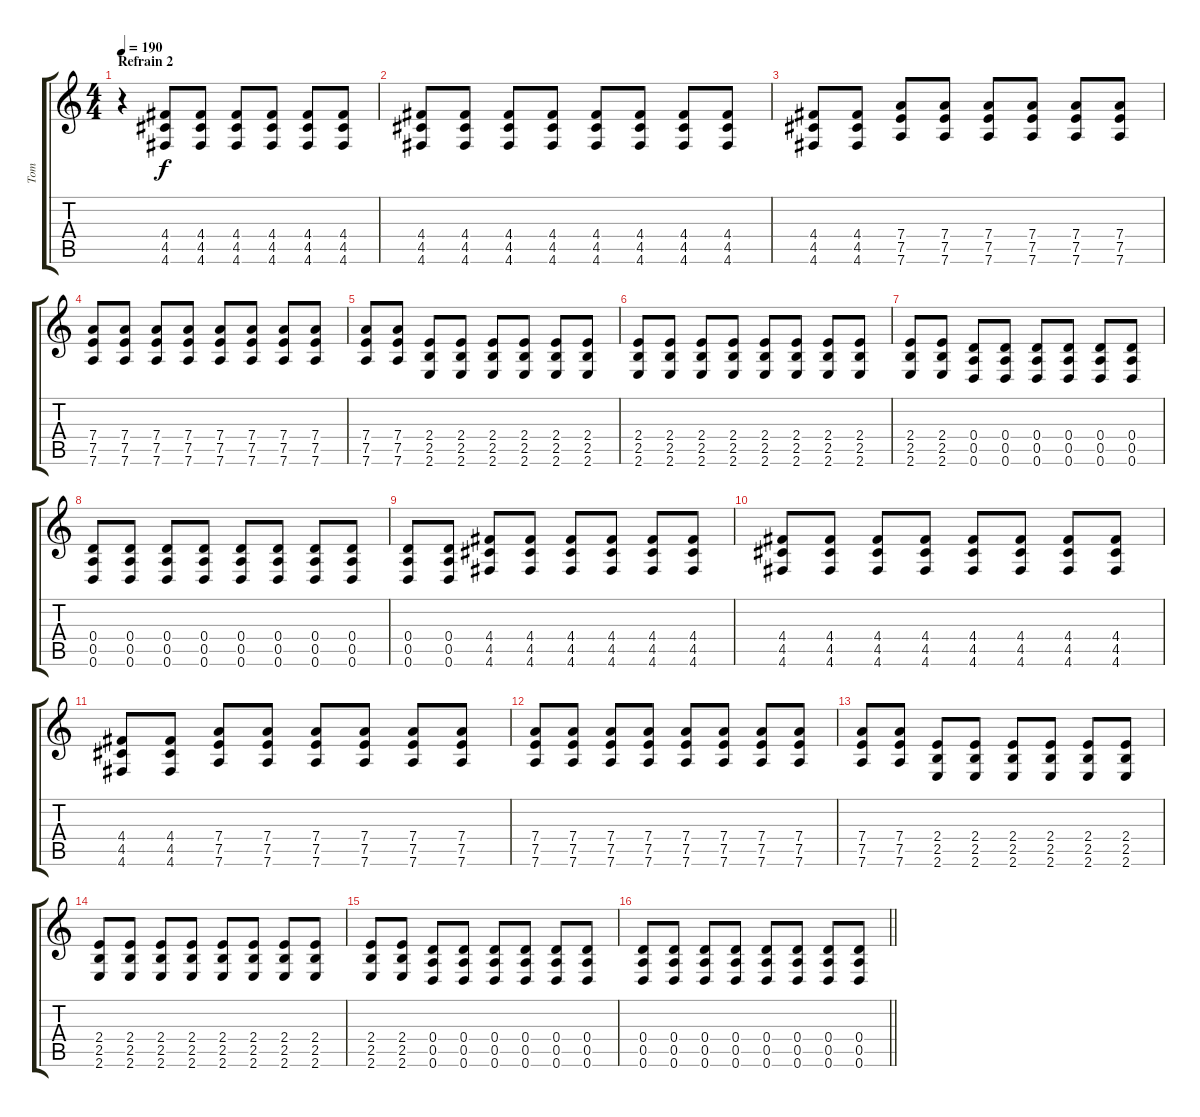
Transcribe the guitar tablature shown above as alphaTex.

\track ("Tom" "Tom") {instrument distortionguitar}
\staff {score tabs}
\tuning (E4 B3 G3 D3 A2 D2) {hide}
\ts (4 4)
\section ("" "Refrain 2")
\tempo 190
\clef g2
\ks c
r.4{dy f} (4.4 4.5 4.6).8 (4.4 4.5 4.6).8 (4.4 4.5 4.6).8 (4.4 4.5 4.6).8 (4.4 4.5 4.6).8 (4.4 4.5 4.6).8 |
(4.4 4.5 4.6).8 (4.4 4.5 4.6).8 (4.4 4.5 4.6).8 (4.4 4.5 4.6).8 (4.4 4.5 4.6).8 (4.4 4.5 4.6).8 (4.4 4.5 4.6).8 (4.4 4.5 4.6).8 |
(4.4 4.5 4.6).8 (4.4 4.5 4.6).8 (7.4 7.5 7.6).8 (7.4 7.5 7.6).8 (7.4 7.5 7.6).8 (7.4 7.5 7.6).8 (7.4 7.5 7.6).8 (7.4 7.5 7.6).8 |
(7.4 7.5 7.6).8 (7.4 7.5 7.6).8 (7.4 7.5 7.6).8 (7.4 7.5 7.6).8 (7.4 7.5 7.6).8 (7.4 7.5 7.6).8 (7.4 7.5 7.6).8 (7.4 7.5 7.6).8 |
(7.4 7.5 7.6).8 (7.4 7.5 7.6).8 (2.4 2.5 2.6).8 (2.4 2.5 2.6).8 (2.4 2.5 2.6).8 (2.4 2.5 2.6).8 (2.4 2.5 2.6).8 (2.4 2.5 2.6).8 |
(2.4 2.5 2.6).8 (2.4 2.5 2.6).8 (2.4 2.5 2.6).8 (2.4 2.5 2.6).8 (2.4 2.5 2.6).8 (2.4 2.5 2.6).8 (2.4 2.5 2.6).8 (2.4 2.5 2.6).8 |
(2.4 2.5 2.6).8 (2.4 2.5 2.6).8 (0.4 0.5 0.6).8 (0.4 0.5 0.6).8 (0.4 0.5 0.6).8 (0.4 0.5 0.6).8 (0.4 0.5 0.6).8 (0.4 0.5 0.6).8 |
(0.4 0.5 0.6).8 (0.4 0.5 0.6).8 (0.4 0.5 0.6).8 (0.4 0.5 0.6).8 (0.4 0.5 0.6).8 (0.4 0.5 0.6).8 (0.4 0.5 0.6).8 (0.4 0.5 0.6).8 |
(0.4 0.5 0.6).8 (0.4 0.5 0.6).8 (4.4 4.5 4.6).8 (4.4 4.5 4.6).8 (4.4 4.5 4.6).8 (4.4 4.5 4.6).8 (4.4 4.5 4.6).8 (4.4 4.5 4.6).8 |
(4.4 4.5 4.6).8 (4.4 4.5 4.6).8 (4.4 4.5 4.6).8 (4.4 4.5 4.6).8 (4.4 4.5 4.6).8 (4.4 4.5 4.6).8 (4.4 4.5 4.6).8 (4.4 4.5 4.6).8 |
(4.4 4.5 4.6).8 (4.4 4.5 4.6).8 (7.4 7.5 7.6).8 (7.4 7.5 7.6).8 (7.4 7.5 7.6).8 (7.4 7.5 7.6).8 (7.4 7.5 7.6).8 (7.4 7.5 7.6).8 |
(7.4 7.5 7.6).8 (7.4 7.5 7.6).8 (7.4 7.5 7.6).8 (7.4 7.5 7.6).8 (7.4 7.5 7.6).8 (7.4 7.5 7.6).8 (7.4 7.5 7.6).8 (7.4 7.5 7.6).8 |
(7.4 7.5 7.6).8 (7.4 7.5 7.6).8 (2.4 2.5 2.6).8 (2.4 2.5 2.6).8 (2.4 2.5 2.6).8 (2.4 2.5 2.6).8 (2.4 2.5 2.6).8 (2.4 2.5 2.6).8 |
(2.4 2.5 2.6).8 (2.4 2.5 2.6).8 (2.4 2.5 2.6).8 (2.4 2.5 2.6).8 (2.4 2.5 2.6).8 (2.4 2.5 2.6).8 (2.4 2.5 2.6).8 (2.4 2.5 2.6).8 |
(2.4 2.5 2.6).8 (2.4 2.5 2.6).8 (0.4 0.5 0.6).8 (0.4 0.5 0.6).8 (0.4 0.5 0.6).8 (0.4 0.5 0.6).8 (0.4 0.5 0.6).8 (0.4 0.5 0.6).8 |
\barLineRight lightlight
(0.4 0.5 0.6).8 (0.4 0.5 0.6).8 (0.4 0.5 0.6).8 (0.4 0.5 0.6).8 (0.4 0.5 0.6).8 (0.4 0.5 0.6).8 (0.4 0.5 0.6).8 (0.4 0.5 0.6).8
